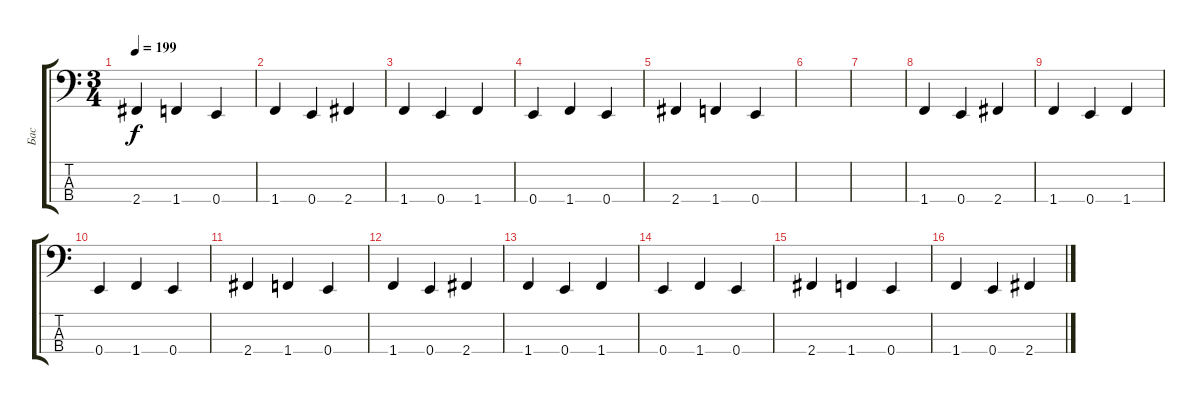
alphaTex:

\track ("Бас" "Бас") {instrument electricbasspick}
\staff {score tabs}
\tuning (G2 D2 A1 E1) {hide}
\ts (3 4)
\tempo 199
\clef f4
\ks c
2.4.4{dy f} 1.4.4 0.4.4 |
1.4.4 0.4.4 2.4.4 |
1.4.4 0.4.4 1.4.4 |
0.4.4 1.4.4 0.4.4 |
2.4.4 1.4.4 0.4.4 |
|
|
1.4.4 0.4.4 2.4.4 |
1.4.4 0.4.4 1.4.4 |
0.4.4 1.4.4 0.4.4 |
2.4.4 1.4.4 0.4.4 |
1.4.4 0.4.4 2.4.4 |
1.4.4 0.4.4 1.4.4 |
0.4.4 1.4.4 0.4.4 |
2.4.4 1.4.4 0.4.4 |
1.4.4 0.4.4 2.4.4
